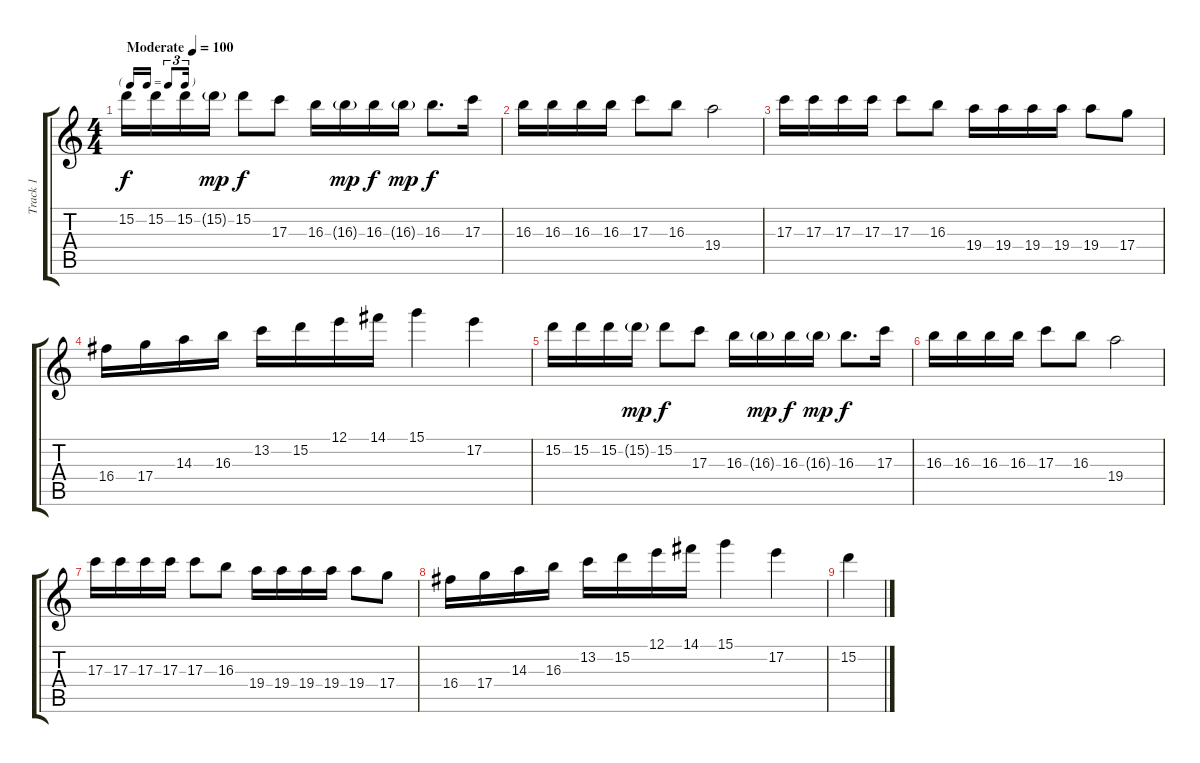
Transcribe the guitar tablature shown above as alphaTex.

\track ("Track 1" "Track 1") {instrument electricguitarjazz}
\staff {score tabs}
\tuning (E4 B3 G3 D3 A2 E2) {hide}
\ts (4 4)
\tf triplet16th
\tempo (100 "Moderate")
\clef g2
\ks c
15.2.16{dy f instrument electricguitarjazz} 15.2.16 15.2.16 15.2{g}.16{dy mp} 15.2.8{dy f} 17.3.8 16.3.16 16.3{g}.16{dy mp} 16.3.16{dy f} 16.3{g}.16{dy mp} 16.3.8{d dy f} 17.3.16 |
16.3.16 16.3.16 16.3.16 16.3.16 17.3.8 16.3.8 19.4.2 |
17.3.16 17.3.16 17.3.16 17.3.16 17.3.8 16.3.8 19.4.16 19.4.16 19.4.16 19.4.16 19.4.8 17.4.8 |
16.4.16 17.4.16 14.3.16 16.3.16 13.2.16 15.2.16 12.1.16 14.1.16 15.1.4 17.2.4 |
15.2.16 15.2.16 15.2.16 15.2{g}.16{dy mp} 15.2.8{dy f} 17.3.8 16.3.16 16.3{g}.16{dy mp} 16.3.16{dy f} 16.3{g}.16{dy mp} 16.3.8{d dy f} 17.3.16 |
16.3.16 16.3.16 16.3.16 16.3.16 17.3.8 16.3.8 19.4.2 |
17.3.16 17.3.16 17.3.16 17.3.16 17.3.8 16.3.8 19.4.16 19.4.16 19.4.16 19.4.16 19.4.8 17.4.8 |
16.4.16 17.4.16 14.3.16 16.3.16 13.2.16 15.2.16 12.1.16 14.1.16 15.1.4 17.2.4 |
15.2.4
